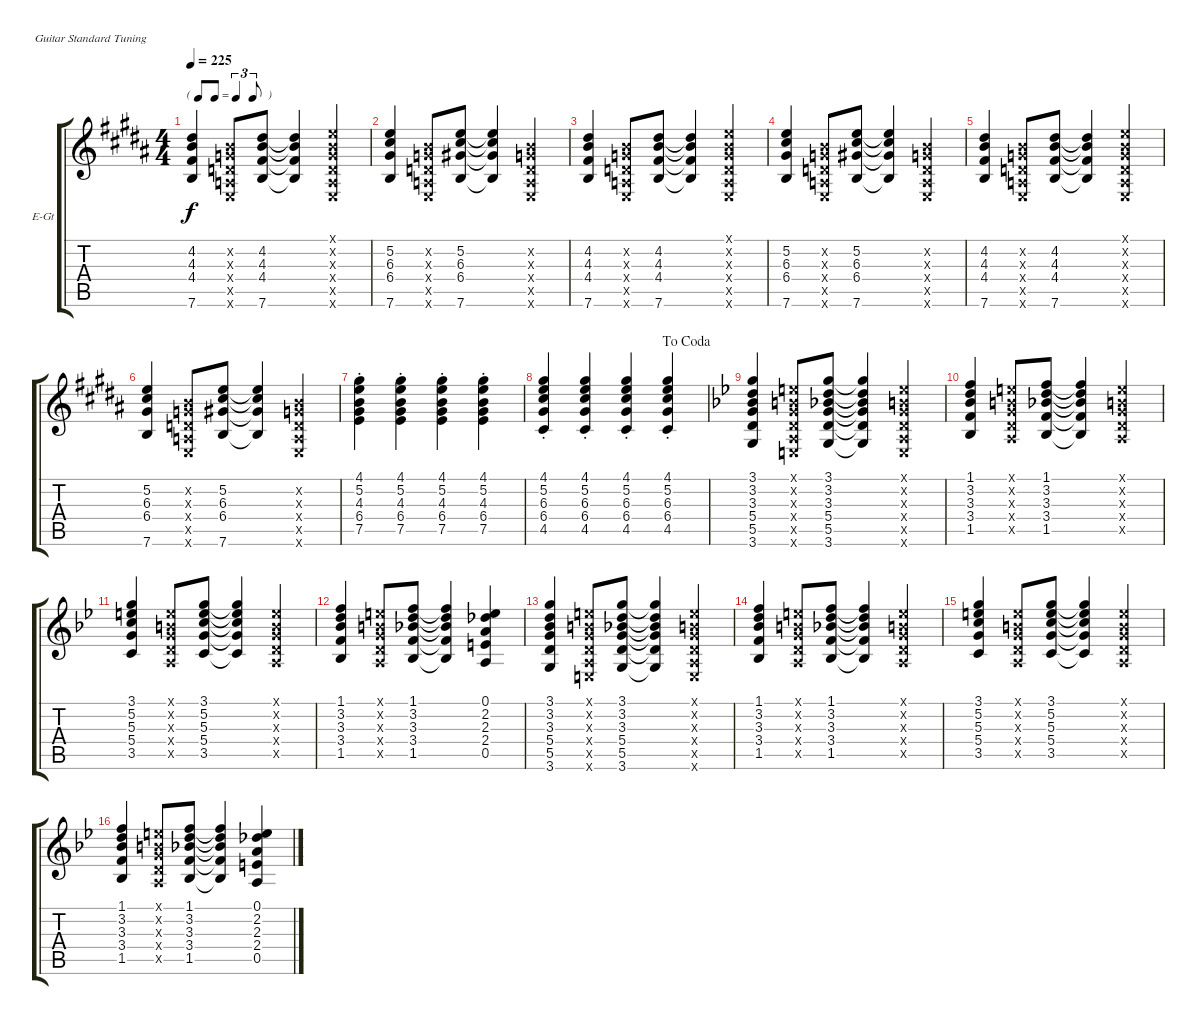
\defaultSystemsLayout 4
\bracketExtendMode groupsimilarinstruments
\firstSystemTrackNameOrientation horizontal
\otherSystemsTrackNameOrientation horizontal
\track ("Electric Guitar (Drive)" "E-Gt") {instrument overdrivenguitar}
\staff {score tabs}
\tuning (E4 B3 G3 D3 A2 E2)
\ts (4 4)
\tf triplet8th
\tempo 225
\clef g2
\ks b
(7.6 4.4 4.3 4.2).4{dy f} (0.2{x} 0.3{x} 0.4{x} 0.5{x} 0.6{x}).8 (7.6 4.4 4.3 4.2).8 (4.2{t} 4.3{t} 4.4{t} 7.6{t}).4 (0.6{x} 0.5{x} 0.4{x} 0.3{x} 0.2{x} 0.1{x}).4 |
(7.6 5.2 6.3 6.4).4 (0.2{x} 0.3{x} 0.4{x} 0.5{x} 0.6{x}).8 (7.6 5.2 6.3 6.4).8 (7.6{t} 5.2{t} 6.3{t} 6.4{t}).4 (0.2{x} 0.3{x} 0.4{x} 0.5{x} 0.6{x}).4 |
(7.6 4.4 4.3 4.2).4 (0.2{x} 0.3{x} 0.4{x} 0.5{x} 0.6{x}).8 (7.6 4.4 4.3 4.2).8 (4.2{t} 4.3{t} 4.4{t} 7.6{t}).4 (0.6{x} 0.5{x} 0.4{x} 0.3{x} 0.2{x} 0.1{x}).4 |
(7.6 5.2 6.3 6.4).4 (0.2{x} 0.3{x} 0.4{x} 0.5{x} 0.6{x}).8 (7.6 5.2 6.3 6.4).8 (7.6{t} 5.2{t} 6.3{t} 6.4{t}).4 (0.2{x} 0.3{x} 0.4{x} 0.5{x} 0.6{x}).4 |
(7.6 4.4 4.3 4.2).4 (0.2{x} 0.3{x} 0.4{x} 0.5{x} 0.6{x}).8 (7.6 4.4 4.3 4.2).8 (4.2{t} 4.3{t} 4.4{t} 7.6{t}).4 (0.6{x} 0.5{x} 0.4{x} 0.3{x} 0.2{x} 0.1{x}).4 |
(7.6 5.2 6.3 6.4).4 (0.2{x} 0.3{x} 0.4{x} 0.5{x} 0.6{x}).8 (7.6 5.2 6.3 6.4).8 (7.6{t} 5.2{t} 6.3{t} 6.4{t}).4 (0.2{x} 0.3{x} 0.4{x} 0.5{x} 0.6{x}).4 |
(7.5{st} 6.4{st} 4.3{st} 5.2{st} 4.1{st}).4 (7.5{st} 6.4{st} 4.3{st} 5.2{st} 4.1{st}).4 (7.5{st} 6.4{st} 4.3{st} 5.2{st} 4.1{st}).4 (7.5{st} 6.4{st} 4.3{st} 5.2{st} 4.1{st}).4 |
\jump dacoda
(4.5{st} 6.4{st} 6.3{st} 5.2{st} 4.1{st}).4 (4.5{st} 6.4{st} 6.3{st} 5.2{st} 4.1{st}).4 (4.5{st} 6.4{st} 6.3{st} 5.2{st} 4.1{st}).4 (4.5{st} 6.4{st} 6.3{st} 5.2{st} 4.1{st}).4 |
\ks gminor
(3.6 5.5 5.4 3.3 3.2 3.1).4 (0.1{x} 0.2{x} 0.3{x} 0.4{x} 0.5{x} 0.6{x}).8 (3.6 5.5 5.4 3.3 3.2 3.1).8 (3.1{t} 3.2{t} 3.3{t} 5.4{t} 5.5{t} 3.6{t}).4 (0.6{x} 0.5{x} 0.4{x} 0.3{x} 0.2{x} 0.1{x}).4 |
(1.5 3.4 3.3 3.2 1.1).4 (0.1{x} 0.2{x} 0.3{x} 0.4{x} 0.5{x}).8 (1.5 3.4 3.3 3.2 1.1).8 (1.1{t} 3.2{t} 3.3{t} 3.4{t} 1.5{t}).4 (0.5{x} 0.4{x} 0.3{x} 0.2{x} 0.1{x}).4 |
(3.5 5.4 5.3 5.2 3.1).4 (0.1{x} 0.2{x} 0.3{x} 0.4{x} 0.5{x}).8 (3.5 5.4 5.3 5.2 3.1).8 (3.1{t} 5.2{t} 5.3{t} 5.4{t} 3.5{t}).4 (0.5{x} 0.4{x} 0.3{x} 0.2{x} 0.1{x}).4 |
(1.5 3.4 3.3 3.2 1.1).4 (0.1{x} 0.2{x} 0.3{x} 0.4{x} 0.5{x}).8 (1.5 3.4 3.3 3.2 1.1).8 (1.1{t} 3.2{t} 3.3{t} 3.4{t} 1.5{t}).4 (0.5 2.4 2.3 2.2 0.1).4 |
(3.6 5.5 5.4 3.3 3.2 3.1).4 (0.1{x} 0.2{x} 0.3{x} 0.4{x} 0.5{x} 0.6{x}).8 (3.6 5.5 5.4 3.3 3.2 3.1).8 (3.1{t} 3.2{t} 3.3{t} 5.4{t} 5.5{t} 3.6{t}).4 (0.6{x} 0.5{x} 0.4{x} 0.3{x} 0.2{x} 0.1{x}).4 |
(1.5 3.4 3.3 3.2 1.1).4 (0.1{x} 0.2{x} 0.3{x} 0.4{x} 0.5{x}).8 (1.5 3.4 3.3 3.2 1.1).8 (1.1{t} 3.2{t} 3.3{t} 3.4{t} 1.5{t}).4 (0.5{x} 0.4{x} 0.3{x} 0.2{x} 0.1{x}).4 |
(3.5 5.4 5.3 5.2 3.1).4 (0.1{x} 0.2{x} 0.3{x} 0.4{x} 0.5{x}).8 (3.5 5.4 5.3 5.2 3.1).8 (3.1{t} 5.2{t} 5.3{t} 5.4{t} 3.5{t}).4 (0.5{x} 0.4{x} 0.3{x} 0.2{x} 0.1{x}).4 |
(1.5 3.4 3.3 3.2 1.1).4 (0.1{x} 0.2{x} 0.3{x} 0.4{x} 0.5{x}).8 (1.5 3.4 3.3 3.2 1.1).8 (1.1{t} 3.2{t} 3.3{t} 3.4{t} 1.5{t}).4 (0.5 2.4 2.3 2.2 0.1).4
